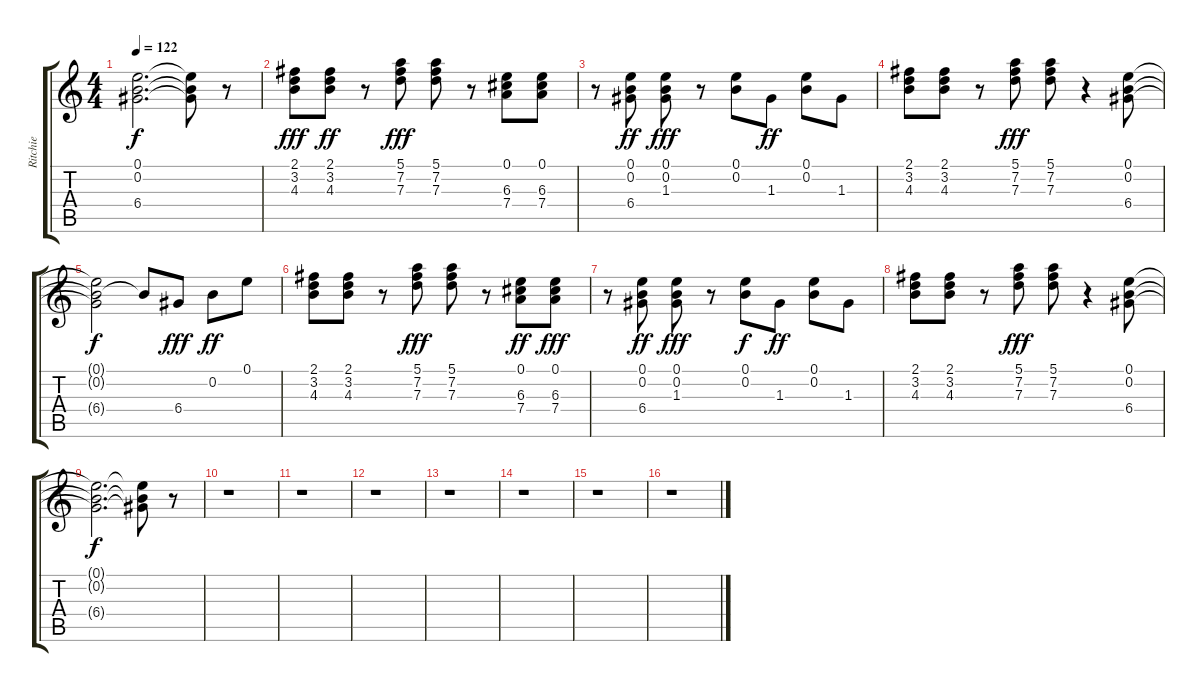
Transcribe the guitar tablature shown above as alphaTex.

\track ("Ritchie" "Ritchie") {instrument distortionguitar}
\staff {score tabs}
\tuning (E4 B3 G3 D3 A2 E2) {hide}
\ts (4 4)
\tempo 122
\clef g2
\ks c
(0.1{t} 0.2{t} 6.4{t}).2{d dy f} (0.1{t} 0.2{t} 6.4{t}).8 r.8 |
(2.1 3.2 4.3).8{dy fff} (2.1 3.2 4.3).8{dy ff} r.8 (5.1 7.2 7.3).8{dy fff} (5.1 7.2 7.3).8 r.8 (0.1 6.3 7.4).8 (0.1 6.3 7.4).8 |
r.8 (0.1 0.2 6.4).8{dy ff} (0.1 0.2 1.3).8{dy fff} r.8 (0.1 0.2).8 1.3.8{dy ff} (0.1 0.2).8 1.3.8 |
(2.1 3.2 4.3).8 (2.1 3.2 4.3).8 r.8 (5.1 7.2 7.3).8{dy fff} (5.1 7.2 7.3).8 r.4 (0.1 0.2 6.4).8 |
(0.1{t} 0.2{t} 6.4{t}).2{dy f} 0.2{t}.8 6.4.8{dy fff} 0.2.8{dy ff} 0.1.8 |
(2.1 3.2 4.3).8 (2.1 3.2 4.3).8 r.8 (5.1 7.2 7.3).8{dy fff} (5.1 7.2 7.3).8 r.8 (0.1 6.3 7.4).8{dy ff} (0.1 6.3 7.4).8{dy fff} |
r.8 (0.1 0.2 6.4).8{dy ff} (0.1 0.2 1.3).8{dy fff} r.8 (0.1 0.2).8{dy f} 1.3.8{dy ff} (0.1 0.2).8 1.3.8 |
(2.1 3.2 4.3).8 (2.1 3.2 4.3).8 r.8 (5.1 7.2 7.3).8{dy fff} (5.1 7.2 7.3).8 r.4 (0.1 0.2 6.4).8 |
(0.1{t} 0.2{t} 6.4{t}).2{d dy f} (0.1{t} 0.2{t} 6.4{t}).8 r.8 |
r.1 |
r.1 |
r.1 |
r.1 |
r.1 |
r.1 |
r.1
